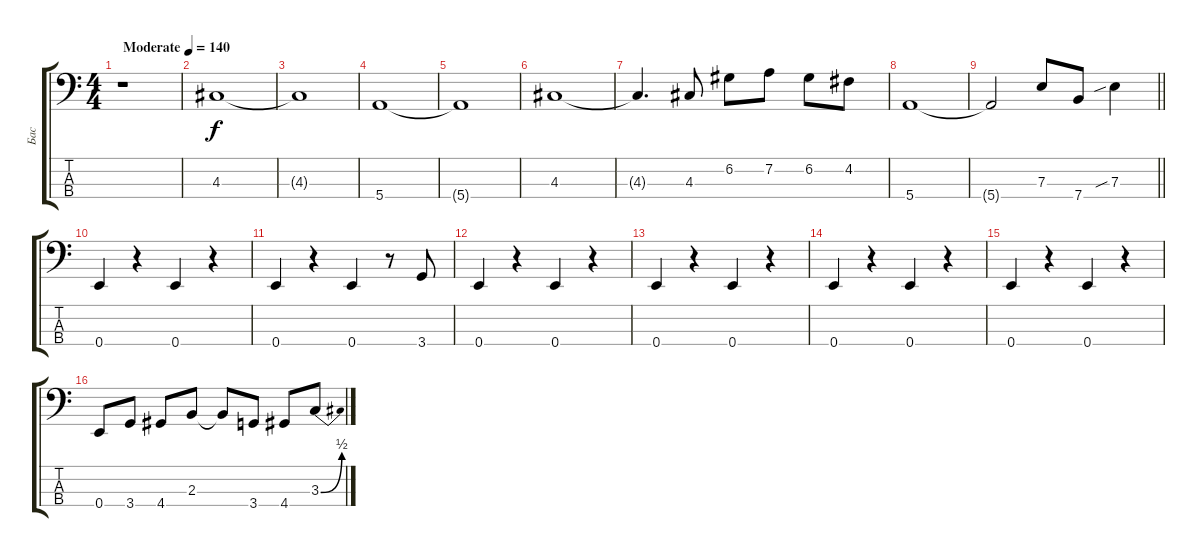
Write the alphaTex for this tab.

\track ("Бас" "Бас") {instrument electricbassfinger}
\staff {score tabs}
\tuning (G2 D2 A1 E1) {hide}
\ts (4 4)
\tempo (140 "Moderate")
\clef f4
\ks c
r.1{dy f instrument electricbassfinger} |
4.3.1 |
4.3{t}.1 |
5.4.1 |
5.4{t}.1 |
4.3.1 |
4.3{t}.4{d} 4.3.8 6.2.8 7.2.8 6.2.8 4.2.8 |
5.4.1 |
\barLineRight lightlight
5.4{t}.2 7.3.8 7.4.8 7.3{sib}.4 |
0.4.4 r.4 0.4.4 r.4 |
0.4.4 r.4 0.4.4 r.8 3.4.8 |
0.4.4 r.4 0.4.4 r.4 |
0.4.4 r.4 0.4.4 r.4 |
0.4.4 r.4 0.4.4 r.4 |
0.4.4 r.4 0.4.4 r.4 |
0.4.8 3.4.8 4.4.8 2.3.8 2.3{t}.8 3.4.8 4.4.8 3.3{be (bend 0 0 60 2)}.8
